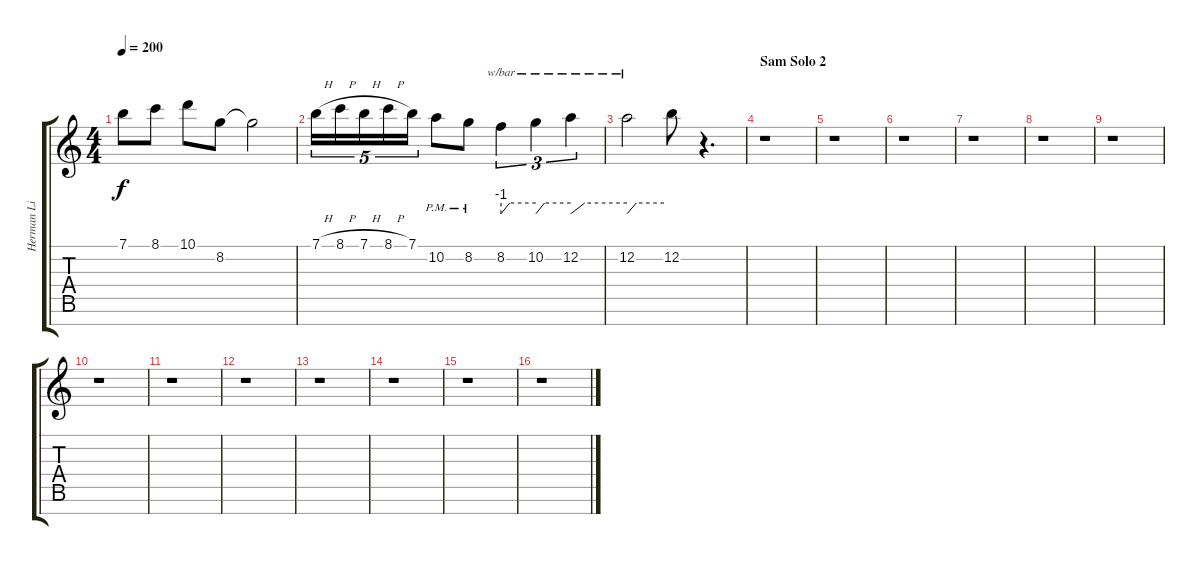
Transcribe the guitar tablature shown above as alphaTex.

\track ("Herman Li | Overdub" "Herman Li ") {instrument distortionguitar}
\staff {score tabs}
\tuning (E4 B3 G3 D3 A2 E2 B1) {hide}
\ts (4 4)
\tempo 200
\clef g2
\ks c
7.1.8{dy f} 8.1.8 10.1.8 8.2.8 8.2{t}.2 |
7.1{h}.16{tu (5 4)} 8.1{h}.16{tu (5 4)} 7.1{h}.16{tu (5 4)} 8.1{h}.16{tu (5 4)} 7.1.16{tu (5 4)} 10.2{pm}.8 8.2{pm}.8 8.2.4{tu (3 2) tbe (custom default 0 -4 15 0 60 0)} 10.2.4{tu (3 2) tbe (custom default 0 -4 15 0 60 0)} 12.2.4{tu (3 2) tbe (custom default 0 -4 15 0 60 0)} |
12.2.2{tbe (custom default 0 -4 15 0 60 0)} 12.2.8 r.4{d} |
\section ("" "Sam Solo 2")
r.1 |
r.1 |
r.1 |
r.1 |
r.1 |
r.1 |
r.1 |
r.1 |
r.1 |
r.1 |
r.1 |
r.1 |
r.1
